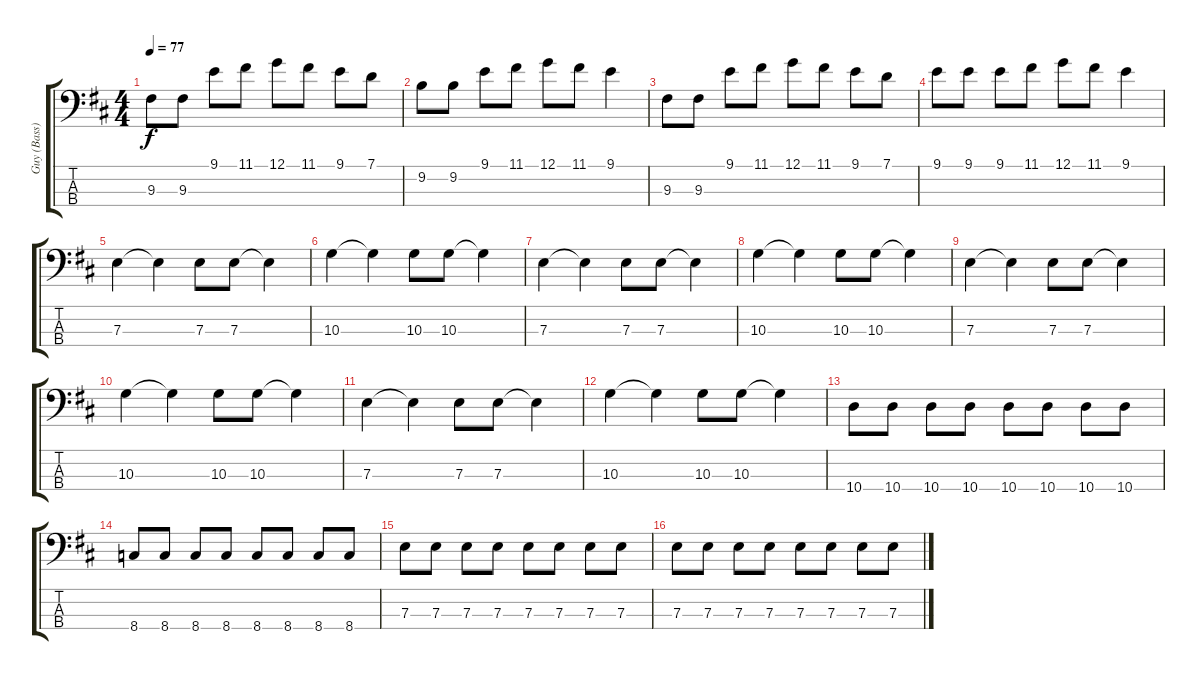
\track ("Guy (Bass)" "Guy (Bass)") {instrument electricbassfinger}
\staff {score tabs}
\tuning (G2 D2 A1 E1) {hide}
\ts (4 4)
\tempo 77
\clef f4
\ks d
9.3.8{dy f} 9.3.8 9.1.8 11.1.8 12.1.8 11.1.8 9.1.8 7.1.8 |
9.2.8 9.2.8 9.1.8 11.1.8 12.1.8 11.1.8 9.1.4 |
9.3.8 9.3.8 9.1.8 11.1.8 12.1.8 11.1.8 9.1.8 7.1.8 |
9.1.8 9.1.8 9.1.8 11.1.8 12.1.8 11.1.8 9.1.4 |
7.3.4 7.3{t}.4 7.3.8 7.3.8 7.3{t}.4 |
10.3.4 10.3{t}.4 10.3.8 10.3.8 10.3{t}.4 |
7.3.4 7.3{t}.4 7.3.8 7.3.8 7.3{t}.4 |
10.3.4 10.3{t}.4 10.3.8 10.3.8 10.3{t}.4 |
7.3.4 7.3{t}.4 7.3.8 7.3.8 7.3{t}.4 |
10.3.4 10.3{t}.4 10.3.8 10.3.8 10.3{t}.4 |
7.3.4 7.3{t}.4 7.3.8 7.3.8 7.3{t}.4 |
10.3.4 10.3{t}.4 10.3.8 10.3.8 10.3{t}.4 |
10.4.8 10.4.8 10.4.8 10.4.8 10.4.8 10.4.8 10.4.8 10.4.8 |
8.4.8 8.4.8 8.4.8 8.4.8 8.4.8 8.4.8 8.4.8 8.4.8 |
7.3.8 7.3.8 7.3.8 7.3.8 7.3.8 7.3.8 7.3.8 7.3.8 |
7.3.8 7.3.8 7.3.8 7.3.8 7.3.8 7.3.8 7.3.8 7.3.8
